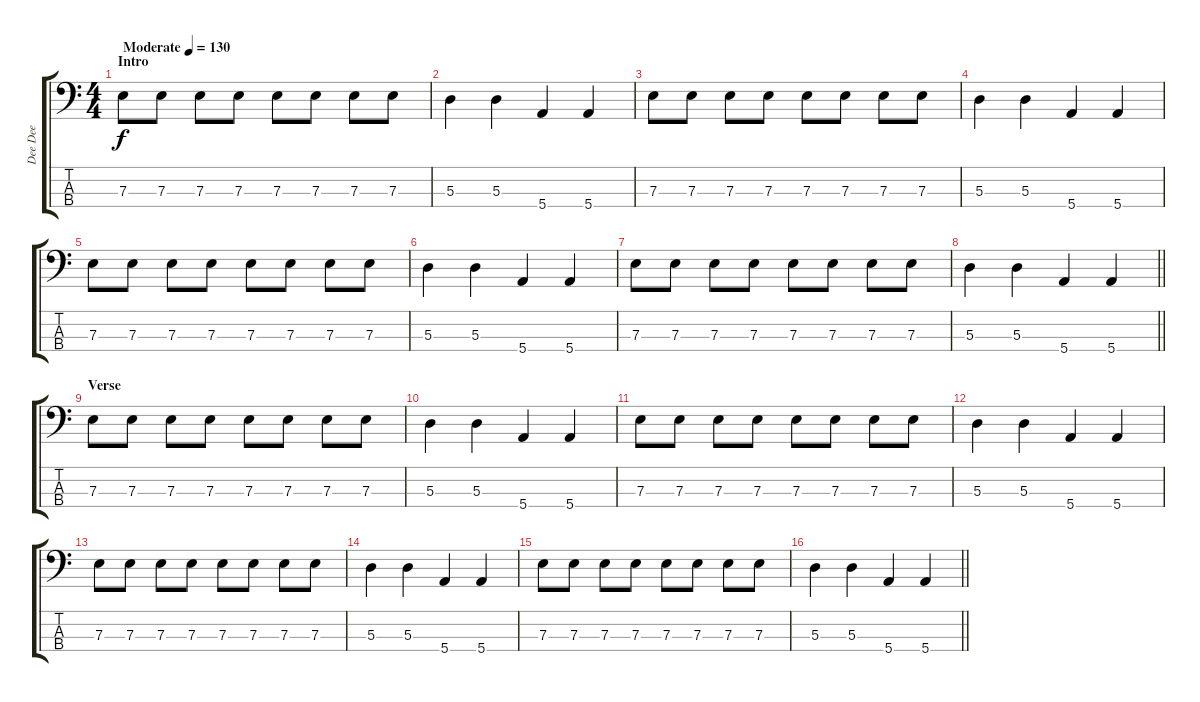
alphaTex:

\track ("Dee Dee" "Dee Dee") {instrument electricbassfinger}
\staff {score tabs}
\tuning (G2 D2 A1 E1) {hide}
\ts (4 4)
\section ("" "Intro")
\tempo (130 "Moderate")
\clef f4
\ks c
7.3.8{dy f instrument electricbassfinger} 7.3.8 7.3.8 7.3.8 7.3.8 7.3.8 7.3.8 7.3.8 |
5.3.4 5.3.4 5.4.4 5.4.4 |
7.3.8 7.3.8 7.3.8 7.3.8 7.3.8 7.3.8 7.3.8 7.3.8 |
5.3.4 5.3.4 5.4.4 5.4.4 |
7.3.8 7.3.8 7.3.8 7.3.8 7.3.8 7.3.8 7.3.8 7.3.8 |
5.3.4 5.3.4 5.4.4 5.4.4 |
7.3.8 7.3.8 7.3.8 7.3.8 7.3.8 7.3.8 7.3.8 7.3.8 |
\barLineRight lightlight
5.3.4 5.3.4 5.4.4 5.4.4 |
\section ("" "Verse")
7.3.8 7.3.8 7.3.8 7.3.8 7.3.8 7.3.8 7.3.8 7.3.8 |
5.3.4 5.3.4 5.4.4 5.4.4 |
7.3.8 7.3.8 7.3.8 7.3.8 7.3.8 7.3.8 7.3.8 7.3.8 |
5.3.4 5.3.4 5.4.4 5.4.4 |
7.3.8 7.3.8 7.3.8 7.3.8 7.3.8 7.3.8 7.3.8 7.3.8 |
5.3.4 5.3.4 5.4.4 5.4.4 |
7.3.8 7.3.8 7.3.8 7.3.8 7.3.8 7.3.8 7.3.8 7.3.8 |
\barLineRight lightlight
5.3.4 5.3.4 5.4.4 5.4.4
